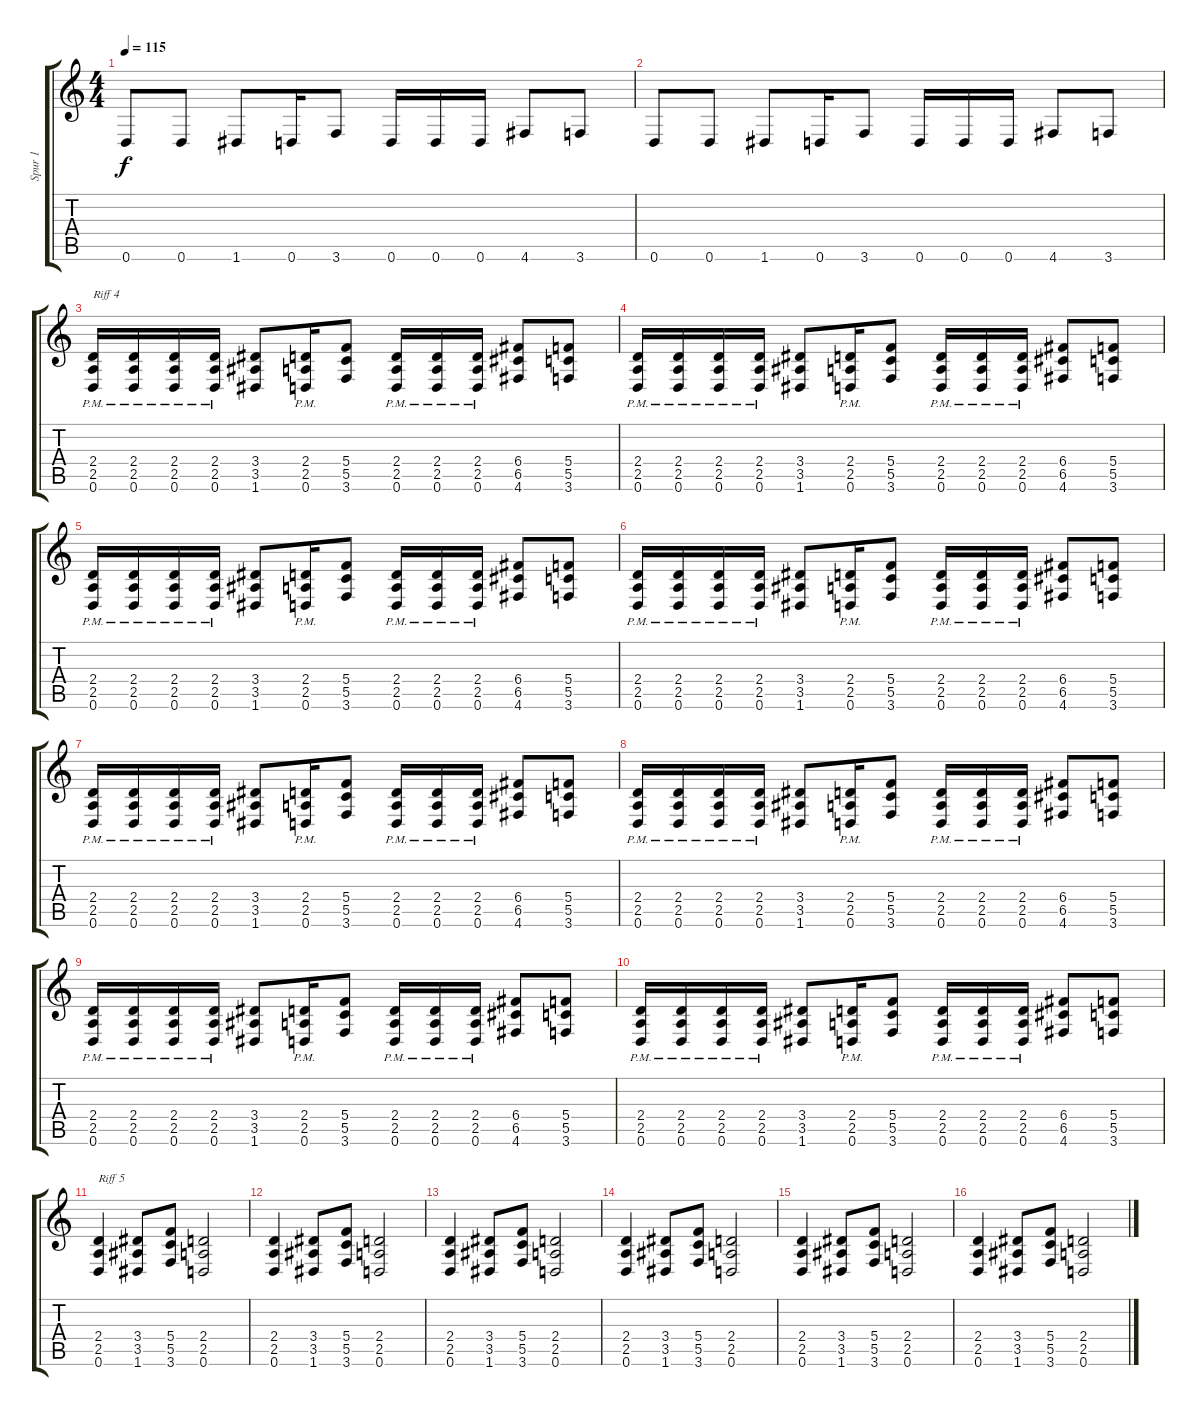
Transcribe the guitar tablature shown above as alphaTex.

\track ("Spur 1" "Spur 1") {instrument distortionguitar}
\staff {score tabs}
\tuning (D4 A3 F3 C3 G2 D2) {hide}
\ts (4 4)
\tempo 115
\clef g2
\ks c
0.6.8{dy f} 0.6.8 1.6.8 0.6.16 3.6.8 0.6.16 0.6.16 0.6.16 4.6.8 3.6.8 |
0.6.8 0.6.8 1.6.8 0.6.16 3.6.8 0.6.16 0.6.16 0.6.16 4.6.8 3.6.8 |
(2.4{pm} 2.5{pm} 0.6{pm}).16{txt "Riff 4"} (2.4{pm} 2.5{pm} 0.6{pm}).16 (2.4{pm} 2.5{pm} 0.6{pm}).16 (2.4{pm} 2.5{pm} 0.6{pm}).16 (3.4 3.5 1.6).8 (2.4{pm} 2.5{pm} 0.6{pm}).16 (5.4 5.5 3.6).8 (2.4{pm} 2.5{pm} 0.6{pm}).16 (2.4{pm} 2.5{pm} 0.6{pm}).16 (2.4{pm} 2.5{pm} 0.6{pm}).16 (6.4 6.5 4.6).8 (5.4 5.5 3.6).8 |
(2.4{pm} 2.5{pm} 0.6{pm}).16 (2.4{pm} 2.5{pm} 0.6{pm}).16 (2.4{pm} 2.5{pm} 0.6{pm}).16 (2.4{pm} 2.5{pm} 0.6{pm}).16 (3.4 3.5 1.6).8 (2.4{pm} 2.5{pm} 0.6{pm}).16 (5.4 5.5 3.6).8 (2.4{pm} 2.5{pm} 0.6{pm}).16 (2.4{pm} 2.5{pm} 0.6{pm}).16 (2.4{pm} 2.5{pm} 0.6{pm}).16 (6.4 6.5 4.6).8 (5.4 5.5 3.6).8 |
(2.4{pm} 2.5{pm} 0.6{pm}).16 (2.4{pm} 2.5{pm} 0.6{pm}).16 (2.4{pm} 2.5{pm} 0.6{pm}).16 (2.4{pm} 2.5{pm} 0.6{pm}).16 (3.4 3.5 1.6).8 (2.4{pm} 2.5{pm} 0.6{pm}).16 (5.4 5.5 3.6).8 (2.4{pm} 2.5{pm} 0.6{pm}).16 (2.4{pm} 2.5{pm} 0.6{pm}).16 (2.4{pm} 2.5{pm} 0.6{pm}).16 (6.4 6.5 4.6).8 (5.4 5.5 3.6).8 |
(2.4{pm} 2.5{pm} 0.6{pm}).16 (2.4{pm} 2.5{pm} 0.6{pm}).16 (2.4{pm} 2.5{pm} 0.6{pm}).16 (2.4{pm} 2.5{pm} 0.6{pm}).16 (3.4 3.5 1.6).8 (2.4{pm} 2.5{pm} 0.6{pm}).16 (5.4 5.5 3.6).8 (2.4{pm} 2.5{pm} 0.6{pm}).16 (2.4{pm} 2.5{pm} 0.6{pm}).16 (2.4{pm} 2.5{pm} 0.6{pm}).16 (6.4 6.5 4.6).8 (5.4 5.5 3.6).8 |
(2.4{pm} 2.5{pm} 0.6{pm}).16 (2.4{pm} 2.5{pm} 0.6{pm}).16 (2.4{pm} 2.5{pm} 0.6{pm}).16 (2.4{pm} 2.5{pm} 0.6{pm}).16 (3.4 3.5 1.6).8 (2.4{pm} 2.5{pm} 0.6{pm}).16 (5.4 5.5 3.6).8 (2.4{pm} 2.5{pm} 0.6{pm}).16 (2.4{pm} 2.5{pm} 0.6{pm}).16 (2.4{pm} 2.5{pm} 0.6{pm}).16 (6.4 6.5 4.6).8 (5.4 5.5 3.6).8 |
(2.4{pm} 2.5{pm} 0.6{pm}).16 (2.4{pm} 2.5{pm} 0.6{pm}).16 (2.4{pm} 2.5{pm} 0.6{pm}).16 (2.4{pm} 2.5{pm} 0.6{pm}).16 (3.4 3.5 1.6).8 (2.4{pm} 2.5{pm} 0.6{pm}).16 (5.4 5.5 3.6).8 (2.4{pm} 2.5{pm} 0.6{pm}).16 (2.4{pm} 2.5{pm} 0.6{pm}).16 (2.4{pm} 2.5{pm} 0.6{pm}).16 (6.4 6.5 4.6).8 (5.4 5.5 3.6).8 |
(2.4{pm} 2.5{pm} 0.6{pm}).16 (2.4{pm} 2.5{pm} 0.6{pm}).16 (2.4{pm} 2.5{pm} 0.6{pm}).16 (2.4{pm} 2.5{pm} 0.6{pm}).16 (3.4 3.5 1.6).8 (2.4{pm} 2.5{pm} 0.6{pm}).16 (5.4 5.5 3.6).8 (2.4{pm} 2.5{pm} 0.6{pm}).16 (2.4{pm} 2.5{pm} 0.6{pm}).16 (2.4{pm} 2.5{pm} 0.6{pm}).16 (6.4 6.5 4.6).8 (5.4 5.5 3.6).8 |
(2.4{pm} 2.5{pm} 0.6{pm}).16 (2.4{pm} 2.5{pm} 0.6{pm}).16 (2.4{pm} 2.5{pm} 0.6{pm}).16 (2.4{pm} 2.5{pm} 0.6{pm}).16 (3.4 3.5 1.6).8 (2.4{pm} 2.5{pm} 0.6{pm}).16 (5.4 5.5 3.6).8 (2.4{pm} 2.5{pm} 0.6{pm}).16 (2.4{pm} 2.5{pm} 0.6{pm}).16 (2.4{pm} 2.5{pm} 0.6{pm}).16 (6.4 6.5 4.6).8 (5.4 5.5 3.6).8 |
(2.4 2.5 0.6).4{txt "Riff 5"} (3.4 3.5 1.6).8 (5.4 5.5 3.6).8 (2.4 2.5 0.6).2 |
(2.4 2.5 0.6).4 (3.4 3.5 1.6).8 (5.4 5.5 3.6).8 (2.4 2.5 0.6).2 |
(2.4 2.5 0.6).4 (3.4 3.5 1.6).8 (5.4 5.5 3.6).8 (2.4 2.5 0.6).2 |
(2.4 2.5 0.6).4 (3.4 3.5 1.6).8 (5.4 5.5 3.6).8 (2.4 2.5 0.6).2 |
(2.4 2.5 0.6).4 (3.4 3.5 1.6).8 (5.4 5.5 3.6).8 (2.4 2.5 0.6).2 |
(2.4 2.5 0.6).4 (3.4 3.5 1.6).8 (5.4 5.5 3.6).8 (2.4 2.5 0.6).2
